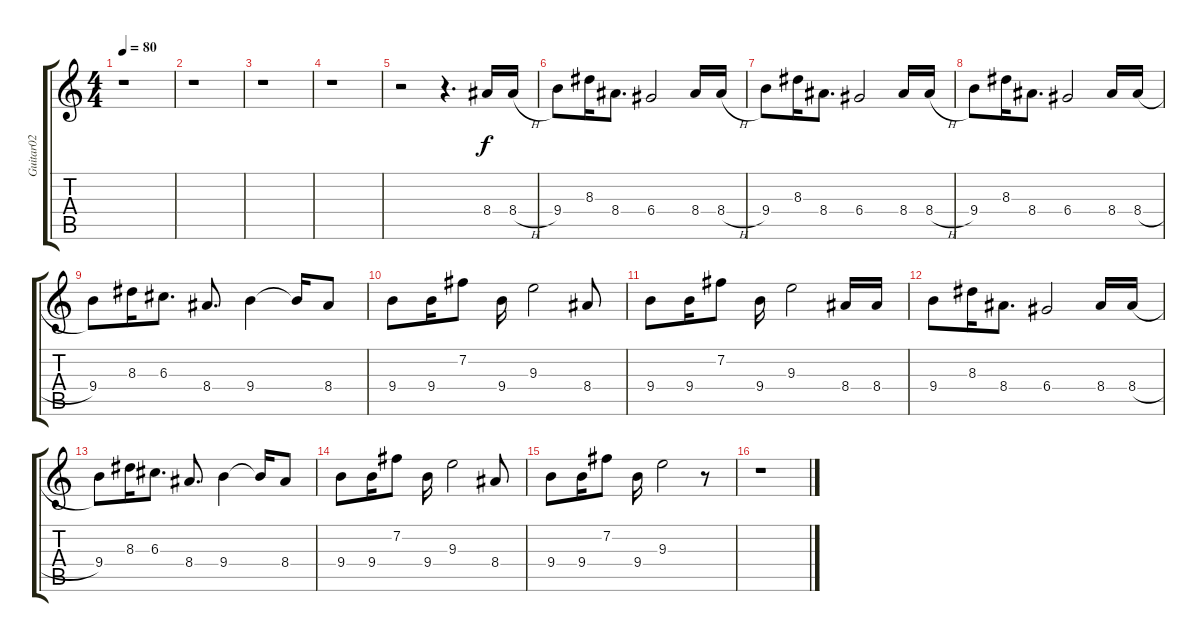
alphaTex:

\track ("Guitar02" "Guitar02") {instrument overdrivenguitar}
\staff {score tabs}
\tuning (E4 B3 G3 D3 A2 E2) {hide}
\ts (4 4)
\tempo 80
\clef g2
\ks c
r.1{dy f} |
r.1 |
r.1 |
r.1 |
r.2 r.4{d} 8.4.16 8.4{h}.16 |
9.4.8 8.3.16 8.4.8{d} 6.4.2 8.4.16 8.4{h}.16 |
9.4.8 8.3.16 8.4.8{d} 6.4.2 8.4.16 8.4{h}.16 |
9.4.8 8.3.16 8.4.8{d} 6.4.2 8.4.16 8.4{h}.16 |
9.4.8 8.3.16 6.3.8{d} 8.4.8{d} 9.4.4 9.4{t}.16 8.4.8 |
9.4.8 9.4.16 7.2.8 9.4.16 9.3.2 8.4.8 |
9.4.8 9.4.16 7.2.8 9.4.16 9.3.2 8.4.16 8.4.16 |
9.4.8 8.3.16 8.4.8{d} 6.4.2 8.4.16 8.4{h}.16 |
9.4.8 8.3.16 6.3.8{d} 8.4.8{d} 9.4.4 9.4{t}.16 8.4.8 |
9.4.8 9.4.16 7.2.8 9.4.16 9.3.2 8.4.8 |
9.4.8 9.4.16 7.2.8 9.4.16 9.3.2 r.8 |
r.1
